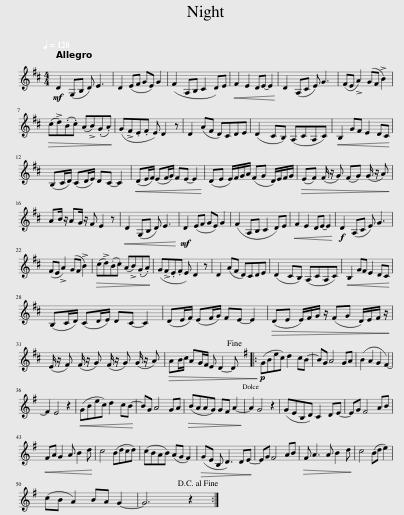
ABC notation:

X:1
L:1/8
Q:1/4=120
M:4/4
I:linebreak $
K:D
V:1 treble
V:1
!mf! D2 (G,B, D) E3 | D2 (EF GE) G2 | (F2 A,B, C2 D)E |!<(! F2 E2 DE- E2!<)! | D2 (A,C E) G3 | %5
 (FE !>!A2) (GF !>!B2) |$!>(! (c!>!d)(.B.c) (A!>!B)(.G.A)!>)! | (G!>!F.E.F E) D2 z | D2 (AF D)CDE | (D2 CB,) (A,CA,C) | %10
!<(! B,2 GF E2 DC!<)! |$ (B,C/D/) (CD/E/) DC- C2 |!<(! (DE/F/) (EF/G/) FE- E2!<)! | (DE E/)F/G/A/ (FG D/)E/F/G/ |!>(! (EF) (F/ z/ G) (FG) (G/ z/ A)!>)! |$ %15
 AB/ z/ AG/ z/ F E2 z |!<(! D2 (G,B, D) E3!<)! |!mf! D2 (EF GE) G2 | (F2 A,B, C2 D)E |!<(! F2 E2 DE- E2!<)! | %20
!f! D2 (A,C E) G3 |$ (FE !>!A2) (GF !>!B2) |!>(! (c!>!d)(.B.c) (A!>!B)(.G.A)!>)! | (G!>!F.E.F E) D2 z | D2 (AF D)CDE | %25
 (D2 CB,) (A,CA,C) |!<(! B,2 GF E2 DC!<)! |$ (B,C/D/) (CD/E/) DC- C2 | (DE/F/) (EF/G/) FE- E2 |!>(! (DE E/)F/G/ z/ (FG D/)E/F/ z/!>)! |$ %30
 (E/ z/ F) (F/ z/ G) (F/ z/ G) (G/ z/ A) |!>(! AB/c/ AG/F/ E D2- D!>)!!fine! |:[K:G]!p! (GBec) d2 cB- | BG A4 GA | (B2 A2 G2 F2-) |$ %35
 F2 E4 z2 |!<(! (GBec) d2 cB-!<)! | BG A4 GA |!>(! (BAAG) GF A2-!>)! | A2 G4 z2 | %40
 (GEB,D) C2 DE- | EG F4 AB |$!<(! FA G2 A B2 d!<)! | c4 (Bdcd) | (cBAB) (AG F2) | %45
!>(! (GE B, D3) DE-!>)! | EG F4 AB |!>(! F A3 A B2 d!>)! | c4 (Bd e2) |$ (cB A2) BA G2- | %50
 G6 z2!D.C.! :| %51
